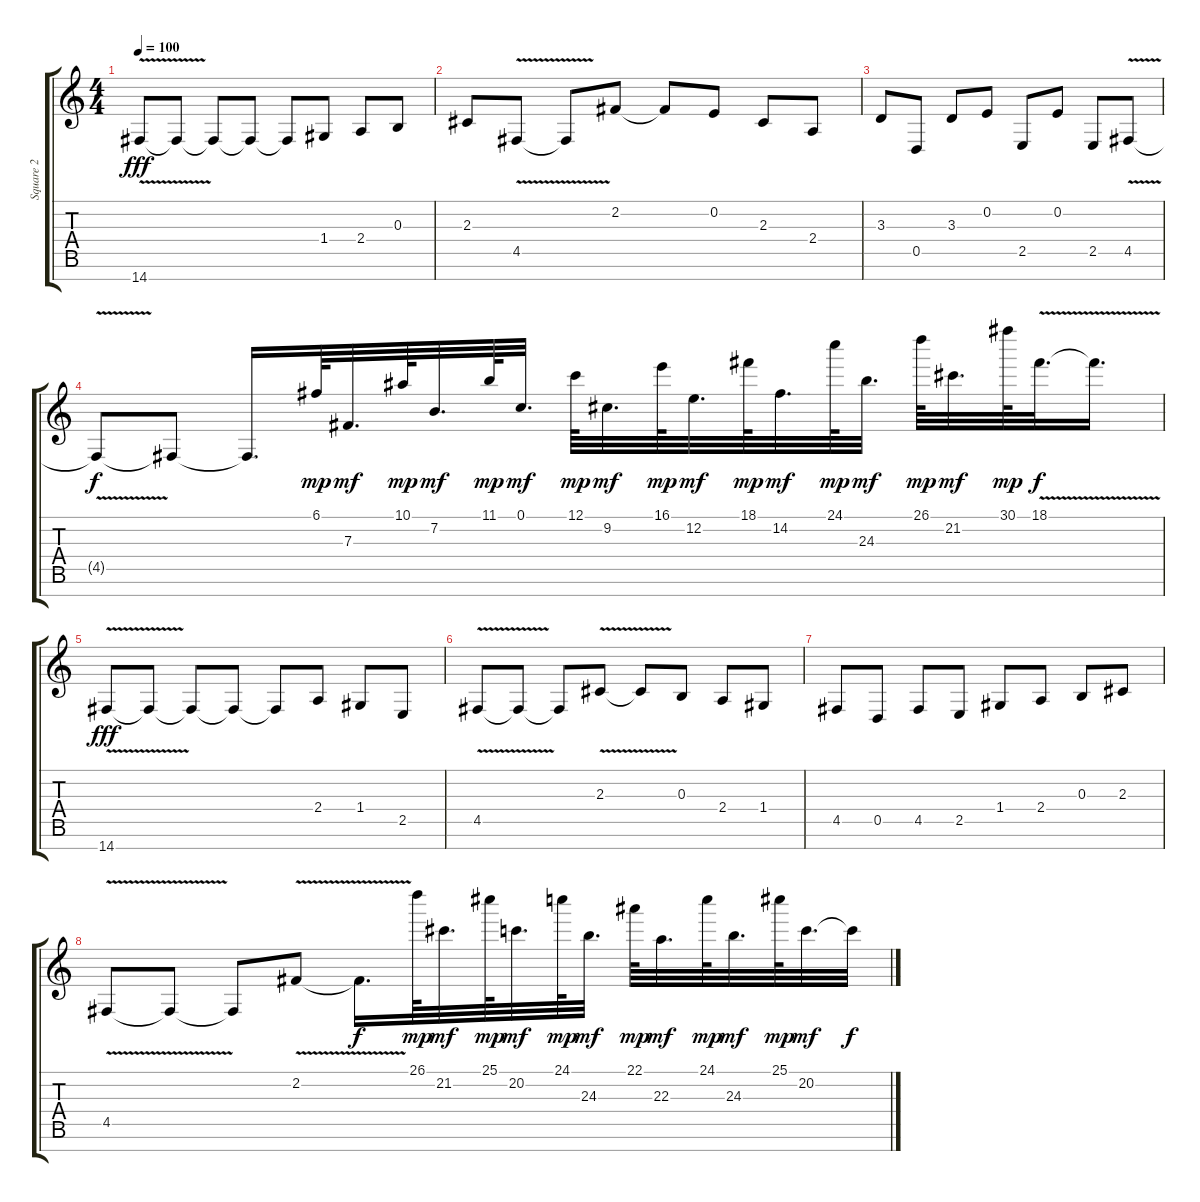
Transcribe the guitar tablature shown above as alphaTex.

\track ("Square 2" "Square 2") {instrument lead1square}
\staff {score tabs}
\tuning (C5 E4 B3 G3 D3 A2 E2) {hide}
\ts (4 4)
\tempo 100
\clef g2
\ks c
14.7{v}.8{dy fff} 14.7{t}.8 14.7{t}.8 14.7{t}.8 14.7{t}.8 1.4.8 2.4.8 0.3.8 |
2.3.8 4.5{v}.8 4.5{t}.8 2.2.8 2.2{t}.8 0.2.8 2.3.8 2.4.8 |
3.3.8 0.5.8 3.3.8 0.2.8 2.5.8 0.2.8 2.5.8 4.5{v}.8 |
4.5{t}.8{dy f} 4.5{t}.8 4.5{t}.16{d} 6.1.64{dy mp} 7.3.32{d dy mf} 10.1.64{dy mp} 7.2.32{d dy mf} 11.1.64{dy mp} 0.1.32{d dy mf} 12.1.64{dy mp} 9.2.32{d dy mf} 16.1.64{dy mp} 12.2.32{d dy mf} 18.1.64{dy mp} 14.2.32{d dy mf} 24.1.64{dy mp} 24.3.32{d dy mf} 26.1.64{dy mp} 21.2.32{d dy mf} 30.1.64{dy mp} 18.1{v}.32{d dy f} 18.1{t}.16{d} |
14.7{v}.8{dy fff} 14.7{t}.8 14.7{t}.8 14.7{t}.8 14.7{t}.8 2.4.8 1.4.8 2.5.8 |
4.5{v}.8 4.5{t}.8 4.5{t}.8 2.3{v}.8 2.3{t}.8 0.3.8 2.4.8 1.4.8 |
4.5.8 0.5.8 4.5.8 2.5.8 1.4.8 2.4.8 0.3.8 2.3.8 |
4.5{v}.8 4.5{t}.8 4.5{t}.8 2.2{v}.8 2.2{t}.16{d dy f} 26.1.64{dy mp} 21.2.32{d dy mf} 25.1.64{dy mp} 20.2.32{d dy mf} 24.1.64{dy mp} 24.3.32{d dy mf} 22.1.64{dy mp} 22.3.32{d dy mf} 24.1.64{dy mp} 24.3.32{d dy mf} 25.1.64{dy mp} 20.2.32{d dy mf} 20.2{t}.32{dy f}
